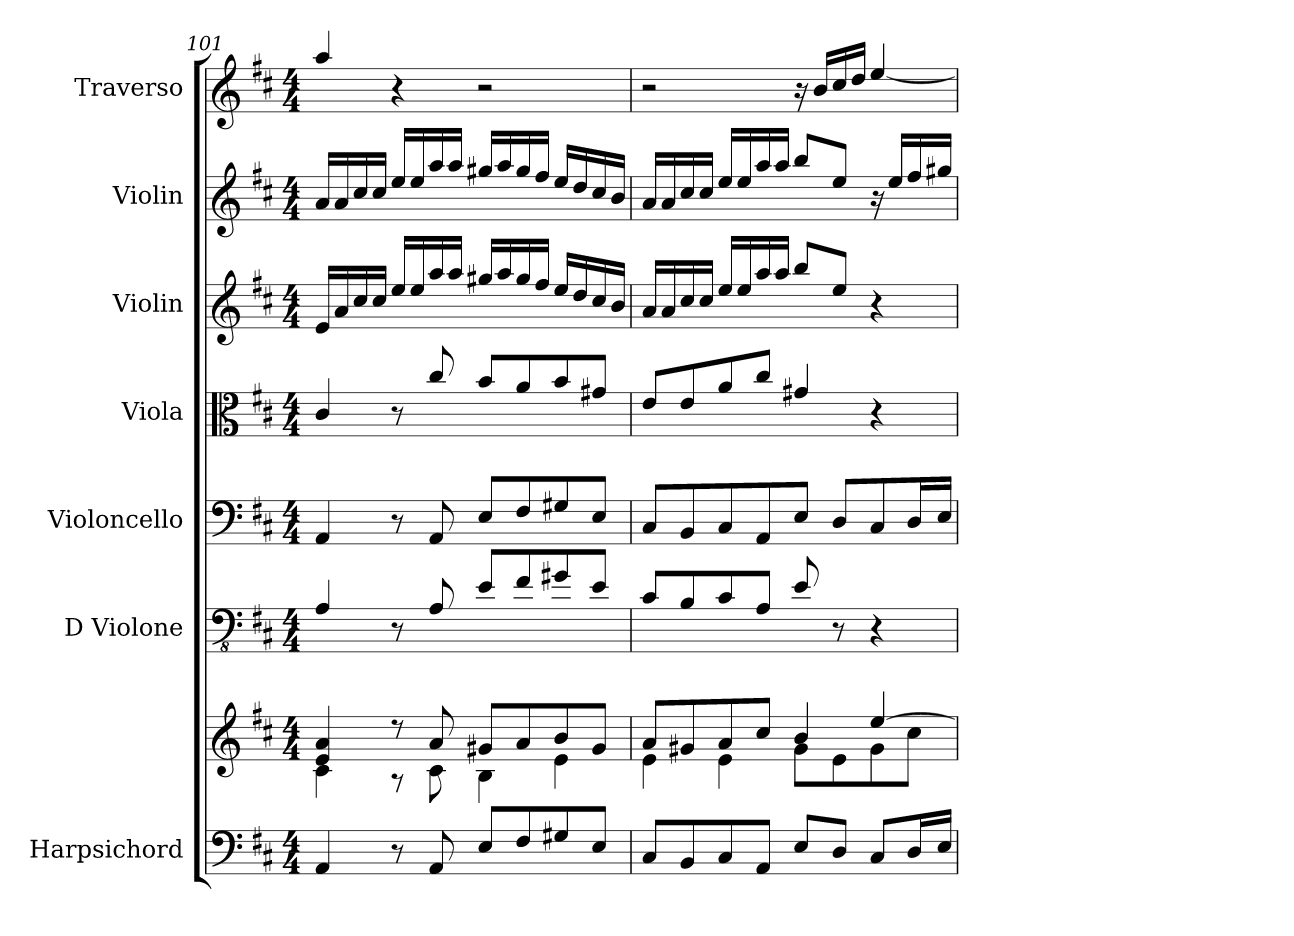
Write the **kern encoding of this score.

**kern	**kern	**kern	**kern	**kern	**kern	**kern	**kern
*part7	*part7	*part6	*part5	*part4	*part3	*part2	*part1
*staff8	*staff7	*staff6	*staff5	*staff4	*staff3	*staff2	*staff1
*I"Harpsichord	*	*I"D Violone	*I"Violoncello	*I"Viola	*I"Violin	*I"Violin	*I"Traverso
*I'Hch.	*	*I'D Vne.	*I'Vc.	*I'Vla.	*I'Vln.	*I'Vln.	*I'Trv.
!!LO:PB:g=z
*clefF4	*clefG2	*clefFv4	*clefF4	*clefC3	*clefG2	*clefG2	*clefG2
*	*	*ITrd7c12	*	*	*	*	*
*k[f#c#]	*k[f#c#]	*k[f#c#]	*k[f#c#]	*k[f#c#]	*k[f#c#]	*k[f#c#]	*k[f#c#]
*M4/4	*M4/4	*M4/4	*M4/4	*M4/4	*M4/4	*M4/4	*M4/4
=101	=101	=101	=101	=101	=101	=101	=101
*	*^	*	*	*	*	*	*
4AA/	4e/ 4a/	4c#\	4AAA/	4AA/	4c#/	16e/LL	16a/LL	4aa/
.	.	.	.	.	.	16a/	16a/	.
.	.	.	.	.	.	16cc#/	16cc#/	.
.	.	.	.	.	.	16cc#/JJ	16cc#/JJ	.
8r	8r	8r	8r	8r	8r	16ee/LL	16ee/LL	4r
.	.	.	.	.	.	16ee/	16ee/	.
8AA/	8a/	8c#\	8AAA/	8AA/	8cc#/	16aa/	16aa/	.
.	.	.	.	.	.	16aa/JJ	16aa/JJ	.
8E/L	8g#X/L	4B\	8EE/L	8E/L	8b/L	16gg#X/LL	16gg#X/LL	2r
.	.	.	.	.	.	16aa/	16aa/	.
8F#/	8a/	.	8FF#/	8F#/	8a/	16gg#/	16gg#/	.
.	.	.	.	.	.	16ff#/JJ	16ff#/JJ	.
8G#X/	8b/	4e\	8GG#X/	8G#X/	8b/	16ee/LL	16ee/LL	.
.	.	.	.	.	.	16dd/	16dd/	.
8E/J	8g#/J	.	8EE/J	8E/J	8g#X/J	16cc#/	16cc#/	.
.	.	.	.	.	.	16b/JJ	16b/JJ	.
=102	=102	=102	=102	=102	=102	=102	=102	=102
8C#/L	8a/L	4e\	8CC#/L	8C#/L	8e/L	16a/LL	16a/LL	2r
.	.	.	.	.	.	16a/	16a/	.
8BB/	8g#X/	.	8BBB/	8BB/	8e/	16cc#/	16cc#/	.
.	.	.	.	.	.	16cc#/JJ	16cc#/JJ	.
8C#/	8a/	4e\	8CC#/	8C#/	8a/	16ee/LL	16ee/LL	.
.	.	.	.	.	.	16ee/	16ee/	.
8AA/J	8cc#/J	.	8AAA/J	8AA/	8cc#/J	16aa/	16aa/	.
.	.	.	.	.	.	16aa/JJ	16aa/JJ	.
8E/L	4b/	8g#\L	8EE/	8E/J	4g#X/	8bb/L	8bb/L	16r
.	.	.	.	.	.	.	.	16b/LL
8D/J	.	8e\	8r	8D/L	.	8ee/J	8ee/J	16cc#/
.	.	.	.	.	.	.	.	16dd/JJ
8C#/L	[4ee/	8g#\	4r	8C#/	4r	4r	16r	[4ee/
.	.	.	.	.	.	.	16ee/LL	.
16D/L	.	8cc#\J	.	16D/L	.	.	16ff#/	.
16E/JJ	.	.	.	16E/JJ	.	.	16gg#X/JJ	.
*	*v	*v	*	*	*	*	*	*
=	=	=	=	=	=	=	=
*-	*-	*-	*-	*-	*-	*-	*-
